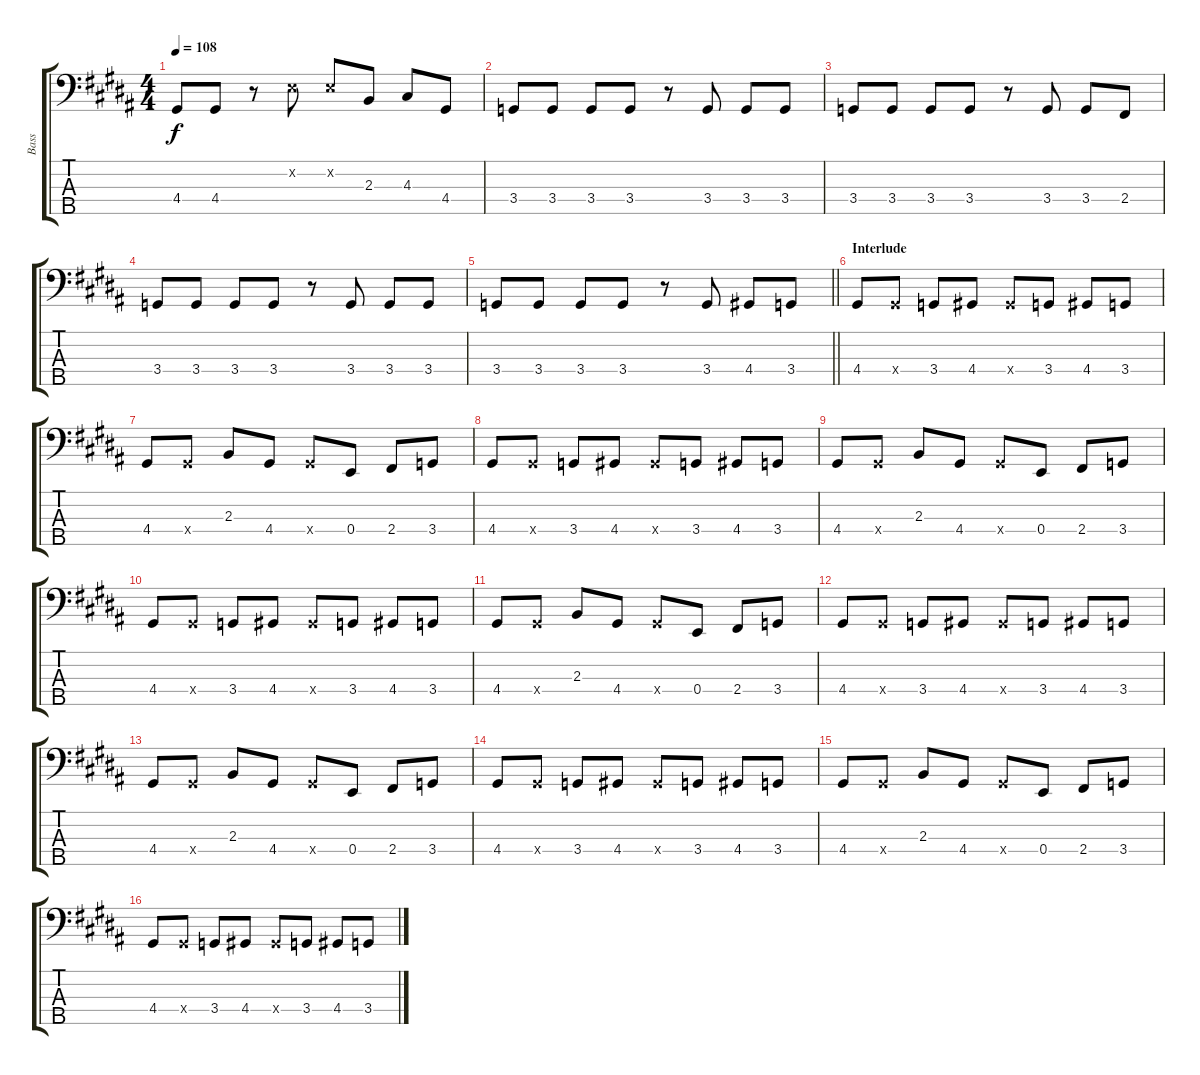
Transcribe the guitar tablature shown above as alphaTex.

\track ("Bass" "Bass") {instrument electricbasspick}
\staff {score tabs}
\tuning (G2 D2 A1 E1 B0) {hide}
\ts (4 4)
\tempo 108
\clef f4
\ks g#minor
4.4.8{dy f} 4.4.8 r.8 2.2{x}.8 2.2{x}.8 2.3.8 4.3.8 4.4.8 |
3.4.8 3.4.8 3.4.8 3.4.8 r.8 3.4.8 3.4.8 3.4.8 |
3.4.8 3.4.8 3.4.8 3.4.8 r.8 3.4.8 3.4.8 2.4.8 |
3.4.8 3.4.8 3.4.8 3.4.8 r.8 3.4.8 3.4.8 3.4.8 |
\barLineRight lightlight
3.4.8 3.4.8 3.4.8 3.4.8 r.8 3.4.8 4.4.8 3.4.8 |
\section ("" "Interlude")
4.4.8 4.4{x}.8 3.4.8 4.4.8 4.4{x}.8 3.4.8 4.4.8 3.4.8 |
4.4.8 4.4{x}.8 2.3.8 4.4.8 4.4{x}.8 0.4.8 2.4.8 3.4.8 |
4.4.8 4.4{x}.8 3.4.8 4.4.8 4.4{x}.8 3.4.8 4.4.8 3.4.8 |
4.4.8 4.4{x}.8 2.3.8 4.4.8 4.4{x}.8 0.4.8 2.4.8 3.4.8 |
4.4.8 4.4{x}.8 3.4.8 4.4.8 4.4{x}.8 3.4.8 4.4.8 3.4.8 |
4.4.8 4.4{x}.8 2.3.8 4.4.8 4.4{x}.8 0.4.8 2.4.8 3.4.8 |
4.4.8 4.4{x}.8 3.4.8 4.4.8 4.4{x}.8 3.4.8 4.4.8 3.4.8 |
4.4.8 4.4{x}.8 2.3.8 4.4.8 4.4{x}.8 0.4.8 2.4.8 3.4.8 |
4.4.8 4.4{x}.8 3.4.8 4.4.8 4.4{x}.8 3.4.8 4.4.8 3.4.8 |
4.4.8 4.4{x}.8 2.3.8 4.4.8 4.4{x}.8 0.4.8 2.4.8 3.4.8 |
4.4.8 4.4{x}.8 3.4.8 4.4.8 4.4{x}.8 3.4.8 4.4.8 3.4.8
